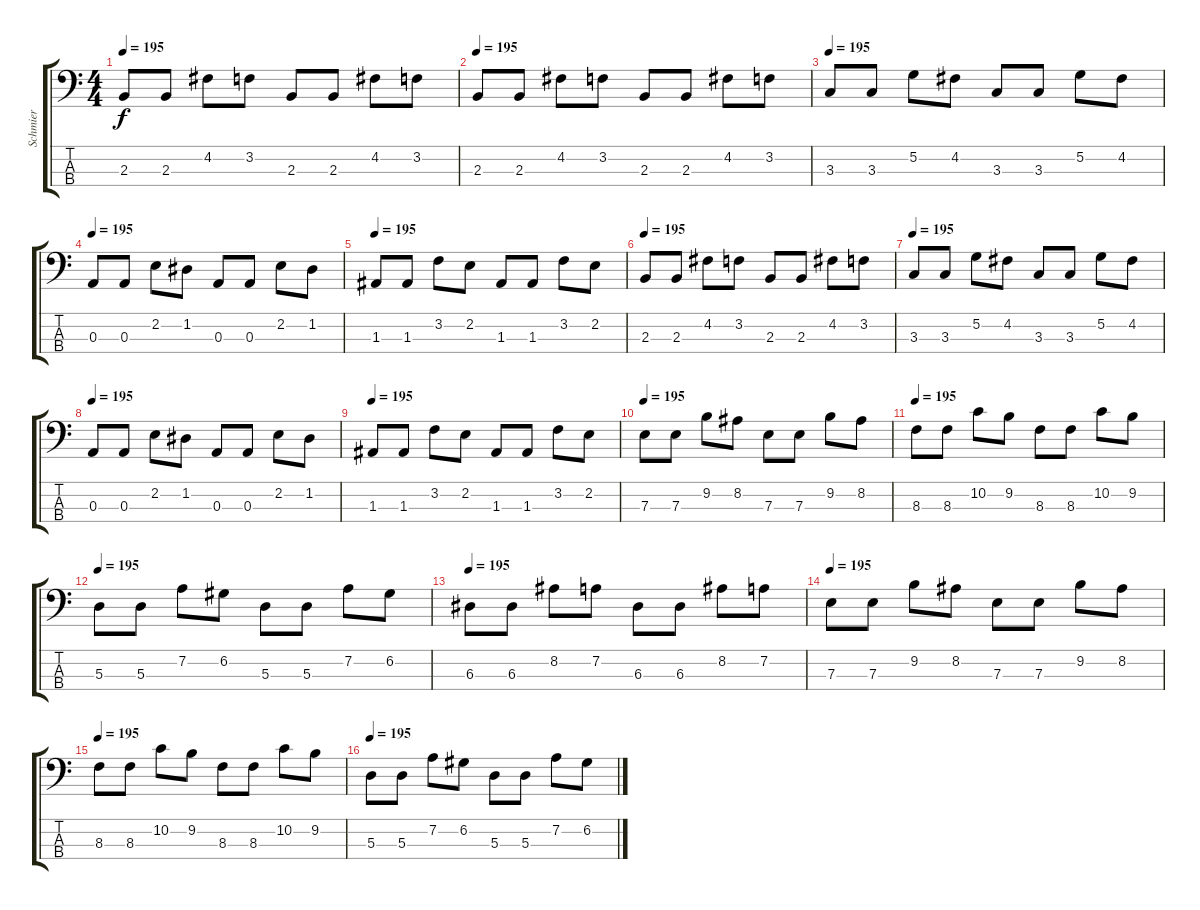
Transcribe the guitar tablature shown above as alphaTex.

\track ("Schmier" "Schmier") {instrument electricbassfinger}
\staff {score tabs}
\tuning (G2 D2 A1 E1) {hide}
\ts (4 4)
\tempo 195
\clef f4
\ks c
2.3.8{dy f} 2.3.8 4.2.8 3.2.8 2.3.8 2.3.8 4.2.8 3.2.8 |
\tempo 195
2.3.8 2.3.8 4.2.8 3.2.8 2.3.8 2.3.8 4.2.8 3.2.8 |
\tempo 195
3.3.8 3.3.8 5.2.8 4.2.8 3.3.8 3.3.8 5.2.8 4.2.8 |
\tempo 195
0.3.8 0.3.8 2.2.8 1.2.8 0.3.8 0.3.8 2.2.8 1.2.8 |
\tempo 195
1.3.8 1.3.8 3.2.8 2.2.8 1.3.8 1.3.8 3.2.8 2.2.8 |
\tempo 195
2.3.8 2.3.8 4.2.8 3.2.8 2.3.8 2.3.8 4.2.8 3.2.8 |
\tempo 195
3.3.8 3.3.8 5.2.8 4.2.8 3.3.8 3.3.8 5.2.8 4.2.8 |
\tempo 195
0.3.8 0.3.8 2.2.8 1.2.8 0.3.8 0.3.8 2.2.8 1.2.8 |
\tempo 195
1.3.8 1.3.8 3.2.8 2.2.8 1.3.8 1.3.8 3.2.8 2.2.8 |
\tempo 195
7.3.8 7.3.8 9.2.8 8.2.8 7.3.8 7.3.8 9.2.8 8.2.8 |
\tempo 195
8.3.8 8.3.8 10.2.8 9.2.8 8.3.8 8.3.8 10.2.8 9.2.8 |
\tempo 195
5.3.8 5.3.8 7.2.8 6.2.8 5.3.8 5.3.8 7.2.8 6.2.8 |
\tempo 195
6.3.8 6.3.8 8.2.8 7.2.8 6.3.8 6.3.8 8.2.8 7.2.8 |
\tempo 195
7.3.8 7.3.8 9.2.8 8.2.8 7.3.8 7.3.8 9.2.8 8.2.8 |
\tempo 195
8.3.8 8.3.8 10.2.8 9.2.8 8.3.8 8.3.8 10.2.8 9.2.8 |
\tempo 195
5.3.8 5.3.8 7.2.8 6.2.8 5.3.8 5.3.8 7.2.8 6.2.8
